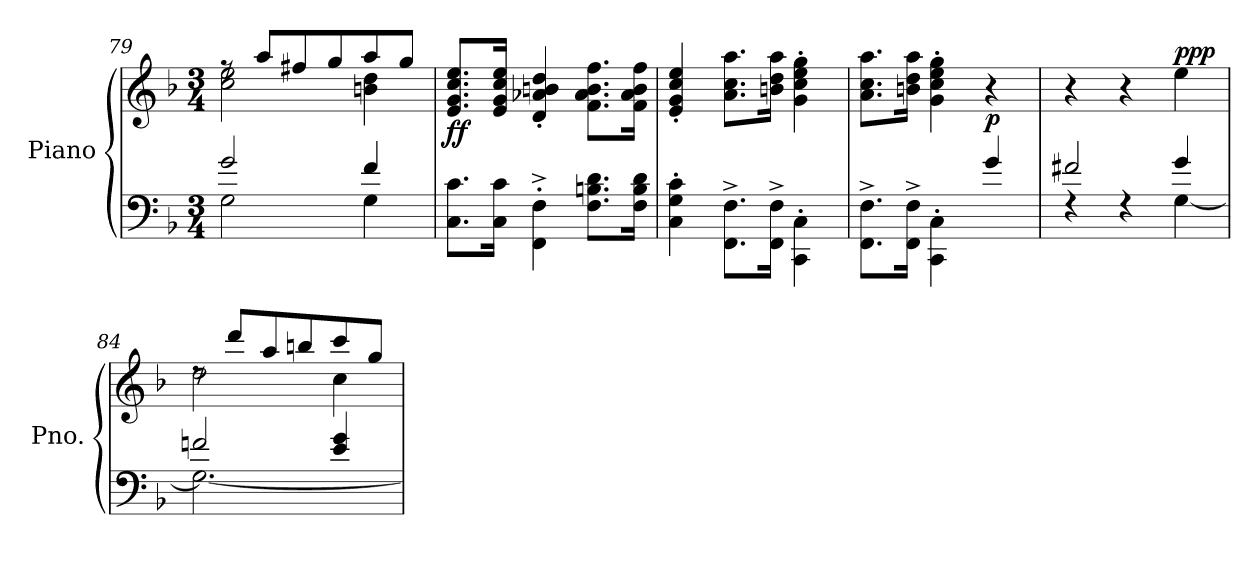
**kern	**kern	**dynam
*part1	*part1	*part1
*staff2	*staff1	*staff1/2
*I"Piano	*	*
*I'Pno.	*	*
*clefF4	*clefG2	*
*k[b-]	*k[b-]	*
*M3/4	*M3/4	*
=79	=79	=79
*^	*^	*
2g/	2G\	8rff	2cc\ 2ee\	.
.	.	8aa/L	.	.
.	.	8ff#X/	.	.
.	.	8gg/	.	.
4f/	4G\	8aa/	4bn\ 4dd\	.
.	.	8gg/J	.	.
*v	*v	*	*	*
*	*v	*v	*
=80	=80	=80
!	!	!LO:DY:b
8.C\ 8.c\L	8.e/ 8.g/ 8.cc/ 8.ee/L	ff
16C\ 16c\Jk	16e/ 16g/ 16cc/ 16ee/Jk	.
4FF\'^ 4F\'^	4d/' 4a-X/' 4bn/' 4dd/'	.
8.F\ 8.Bn\ 8.d\L	8.f\ 8.a-\ 8.b\ 8.ff\L	.
16F\ 16B\ 16d\Jk	16f\ 16a-\ 16b\ 16ff\Jk	.
=81	=81	=81
4C\' 4G\' 4c\'	4e/' 4g/' 4cc/' 4ee/'	.
8.FF\^ 8.F\^L	8.a\ 8.cc\ 8.aa\L	.
16FF\^ 16F\^Jk	16bn\ 16dd\ 16aa\Jk	.
4CC\' 4C\'	4g\' 4cc\' 4ee\' 4gg\'	.
=82	=82	=82
8.FF\^ 8.F\^L	8.a\ 8.cc\ 8.aa\L	.
16FF\^ 16F\^Jk	16bn\ 16dd\ 16aa\Jk	.
4CC\' 4C\'	4g\' 4cc\' 4ee\' 4gg\'	.
!	!	!LO:DY:b
4g/	4r	p
=83	=83	=83
*^	*	*
2f#X/	4rF	4r	.
.	4rF	4r	.
!	!	!	!LO:DY:b=2
!	!	!	!LO:DY:n=1:a
4g/	[4G\	4ee\	pp p
!!LO:LB:g=z
=84	=84	=84	=84
*	*	*^	*
2fn/	2.G\_	8rdd	2dd\	.
.	.	8ddd/L	.	.
.	.	8aa/	.	.
.	.	8bbn/	.	.
4e/ 4g/	.	8ccc/	4cc\	.
.	.	8gg/J	.	.
*v	*v	*	*	*
*	*v	*v	*
=	=	=
*-	*-	*-
